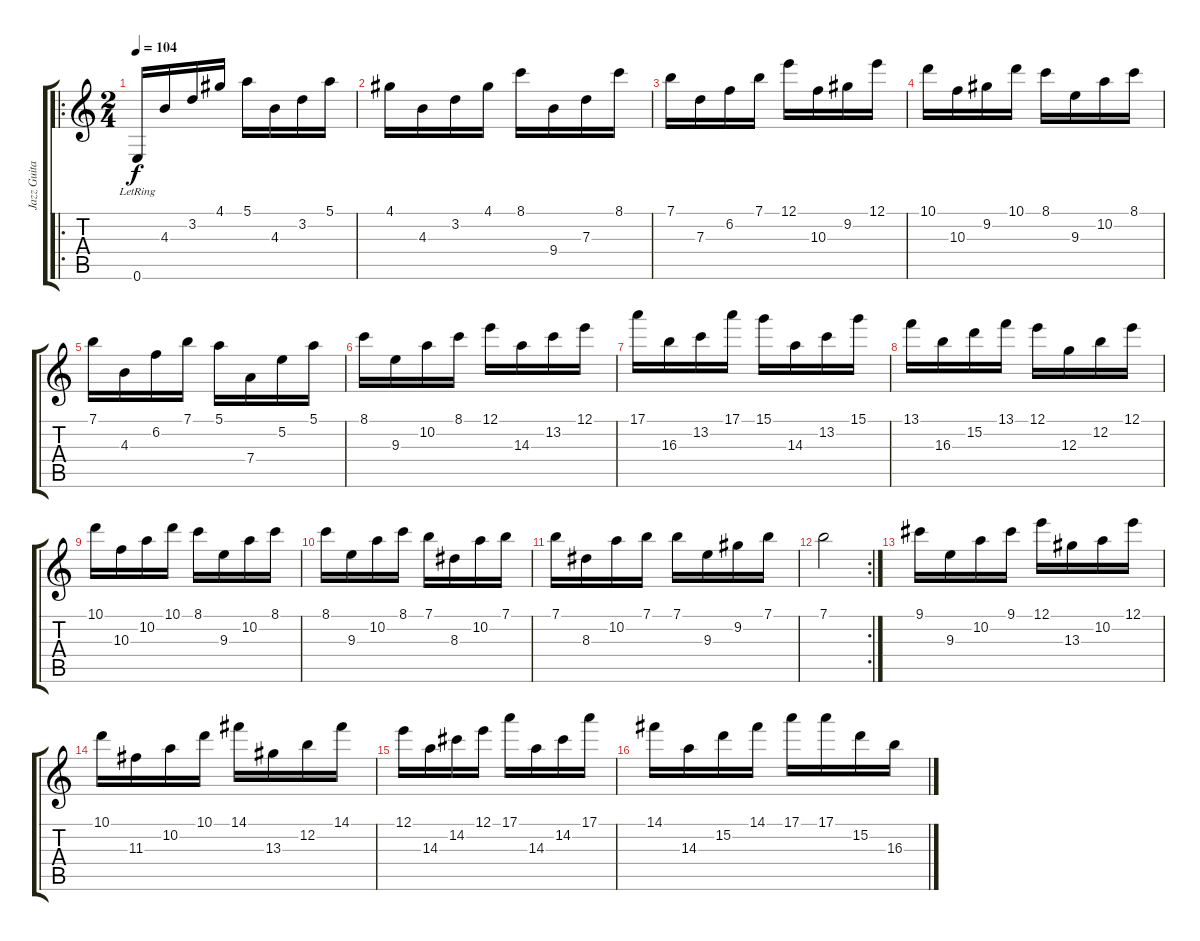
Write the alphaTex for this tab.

\track ("Jazz Guitar" "Jazz Guita") {instrument electricguitarjazz}
\staff {score tabs}
\tuning (E4 B3 G3 D3 A2 E2) {hide}
\ro
\ts (2 4)
\tempo 104
\clef g2
\ks c
0.6{lr}.16{dy f instrument electricguitarjazz} 4.3.16 3.2.16 4.1.16 5.1.16 4.3.16 3.2.16 5.1.16 |
4.1.16 4.3.16 3.2.16 4.1.16 8.1.16 9.4.16 7.3.16 8.1.16 |
7.1.16 7.3.16 6.2.16 7.1.16 12.1.16 10.3.16 9.2.16 12.1.16 |
10.1.16 10.3.16 9.2.16 10.1.16 8.1.16 9.3.16 10.2.16 8.1.16 |
7.1.16 4.3.16 6.2.16 7.1.16 5.1.16 7.4.16 5.2.16 5.1.16 |
8.1.16 9.3.16 10.2.16 8.1.16 12.1.16 14.3.16 13.2.16 12.1.16 |
17.1.16 16.3.16 13.2.16 17.1.16 15.1.16 14.3.16 13.2.16 15.1.16 |
13.1.16 16.3.16 15.2.16 13.1.16 12.1.16 12.3.16 12.2.16 12.1.16 |
10.1.16 10.3.16 10.2.16 10.1.16 8.1.16 9.3.16 10.2.16 8.1.16 |
8.1.16 9.3.16 10.2.16 8.1.16 7.1.16 8.3.16 10.2.16 7.1.16 |
7.1.16 8.3.16 10.2.16 7.1.16 7.1.16 9.3.16 9.2.16 7.1.16 |
\rc 2
7.1.2 |
9.1.16 9.3.16 10.2.16 9.1.16 12.1.16 13.3.16 10.2.16 12.1.16 |
10.1.16 11.3.16 10.2.16 10.1.16 14.1.16 13.3.16 12.2.16 14.1.16 |
12.1.16 14.3.16 14.2.16 12.1.16 17.1.16 14.3.16 14.2.16 17.1.16 |
14.1.16 14.3.16 15.2.16 14.1.16 17.1.16 17.1.16 15.2.16 16.3.16
